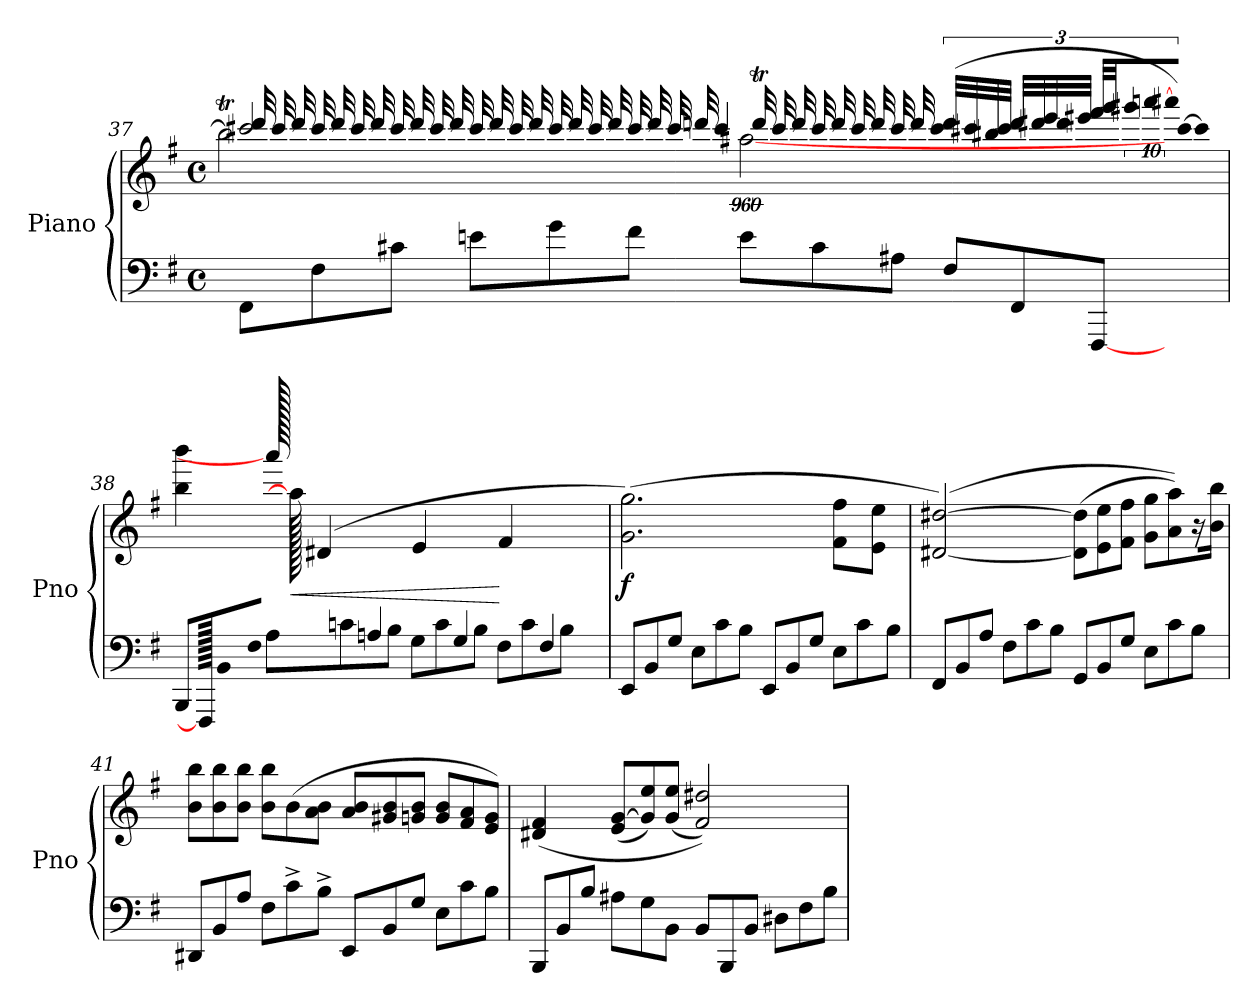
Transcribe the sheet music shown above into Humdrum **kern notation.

**kern	**kern	**dynam
*part1	*part1	*part1
*staff2	*staff1	*staff1/2
*I"Piano	*	*
*I'Pno	*	*
!!LO:PB:g=z
*clefF4	*clefG2	*
*k[f#]	*k[f#]	*
*M4/4	*M4/4	*
*met(c)	*met(c)	*
=37	=37	=37
*	*^	*
*	*	*^	*
960ryy	2bbt\]	1920ryy	1920ryy	.
*	*	*	*Xtuplet	*
.	.	2ccc#X/	48ryy	.
*Xtuplet	*	*	*	*
12FF#\L	.	.	.	.
.	.	.	48ddd!	.
.	.	.	48ccc#!	.
.	.	.	48ddd!	.
.	.	.	48ccc#!	.
12F#\	.	.	.	.
.	.	.	48ddd!	.
.	.	.	48ccc#!	.
.	.	.	48ddd!	.
.	.	.	48ccc#!	.
12c#X\J	.	.	.	.
.	.	.	48ddd!	.
.	.	.	48ccc#!	.
.	.	.	48ddd!	.
.	.	.	48ccc#!	.
12en\L	.	.	.	.
.	.	.	48ddd!	.
.	.	.	48ccc#!	.
.	.	.	48ddd!	.
.	.	.	48ccc#!	.
12g\	.	.	.	.
.	.	.	48ddd!	.
.	.	.	48ccc#!	.
.	.	.	48ddd!	.
.	.	.	48ccc#!	.
12f#\J	.	.	.	.
.	.	.	48ddd!	.
.	.	.	48ccc#TTT!	.
.	.	.	48ddd!	.
.	4ccc#/	.	.	.
.	.	[1920%959aa#X\	48ryy	.
12e\L	.	.	.	.
.	.	.	48dddT!	.
.	.	.	48ccc#!	.
.	.	.	48ddd!	.
.	.	.	48ccc#!	.
12c#\	.	.	.	.
.	.	.	48ddd!	.
.	.	.	48ccc#!	.
.	.	.	48ddd!	.
.	.	.	48ccc#!	.
12A#X\J	.	.	.	.
.	.	.	48dddTTT!	.
!	!	!	!LO:N:vis=32	!
.	.	.	640%9ccc#!	.
!	!	!	!LO:N:vis=32	!
.	.	.	640%9ddd!	.
.	.	.	[960%13ccc#!	.
.	(<48ddd/LLL	.	.	.
.	.	.	1920ccc#!]	.
12F#/L	.	.	960%239ryy	.
.	48ccc#X/	.	.	.
.	48bb#X/	.	.	.
.	48ccc#/JJJ	.	.	.
.	48ddd/LLL	.	.	.
12FF#/	.	.	.	.
.	48ddd#X/	.	.	.
.	48eee/	.	.	.
.	48eee#X/JJJ	.	.	.
.	48fff#/LLL	.	.	.
[960%79FFF#/J	.	.	.	.
.	48ggg/	.	.	.
!	!LO:N:vis=32	!	!	!
.	640%9ggg#X/	.	.	.
!	!LO:N:vis=32	!	!	!
.	640%9aaan/	.	.	.
.	[960%13aaa#X/JJJ)	.	.	.
*	*v	*v	*v	*
!!LO:PB:g=z
=38	=38	=38
*^	*	*
12BBB/L	4ryy	4bb\ 4bbb\	.
960FFF#/]	.	.	.
12BB/	.	.	.
12F#/J	.	.	.
.	12A\L	1920aaa#/]	.
.	.	1920aa#\]	.
!	!	!	!LO:HP:b
4An/	.	(>4d#X/	<
.	12cn\	.	.
.	12B\J	.	.
.	12G\L	.	.
4G/	.	4e/	.
.	12c\	.	.
.	12B\J	.	.
.	12F#\L	.	.
4F#/	.	4f#/	[
.	12c\	.	.
.	12B\J	.	.
.	960ryy	.	.
=39	=39	=39	=39
!	!	!	!LO:DY:b
*v	*v	*	*
12EE/L	(>2.g\ 2.gg\)	f
12BB/	.	.
12G/J	.	.
12E\L	.	.
12c\	.	.
12B\J	.	.
12EE/L	.	.
12BB/	.	.
12G/J	.	.
12E\L	8f#\ 8ff#\L	.
12c\	.	.
.	8e\ 8ee\J	.
12B\J	.	.
=40	=40	=40
12FF#/L	(>[2d#X/ [2dd#X/)	.
12BB/	.	.
12A/J	.	.
12F#\L	.	.
12c\	.	.
12B\J	.	.
12GG/L	(>12d#\] 12dd#\]L	.
12BB/	12e\ 12ee\	.
12G/J	12f#\ 12ff#\J	.
12E\L	12g\ 12gg\L	.
12c\	12a\ 12aa\))	.
12B\J	24r	.
.	24b\ 24bb\Jk	.
!!LO:PB:g=z
=41	=41	=41
12DD#X/L	12b\ 12bb\L	.
12BB/	12b\ 12bb\	.
12A/J	12b\ 12bb\J	.
12F#\L	12b\ 12bb\L	.
12c^\	(>12b\	.
12B^\J	12a\ 12b\J	.
12EE/L	12a/ 12b/L	.
12BB/	12g#X/ 12b/	.
12G/J	12gn/ 12b/J	.
12E\L	12g/ 12b/L	.
12c\	12f#/ 12a/	.
12B\J	12e/ 12g/J)	.
=42	=42	=42
12BBB/L	(>4d#X/ 4f#/	.
12BB/	.	.
12B/J	.	.
12A#X\L	(<12e/ [12g/L	.
12G\	12g/] 12ee/)	.
12BB\J	(>12g/ 12ee/J	.
12BB/L	2f#/ 2dd#X/))	.
12BBB/	.	.
12BB/J	.	.
12D#X\L	.	.
12F#\	.	.
12B\J	.	.
=	=	=
*-	*-	*-
